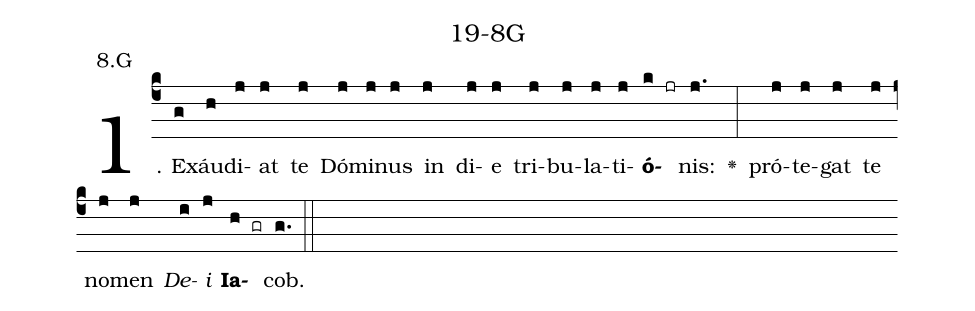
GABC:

name: 19-8G;
annotation: 8.G;
%%
(c4)1. Ex(g)áu(h)di(j)at(j) te(j) Dó(j)mi(j)nus(j) in(j) di(j)e(j) tri(j)bu(j)la(j)ti(j)<b>ó</b>(k jr)nis:(j.) <v>\greheightstar</v>(:) pró(j)te(j)gat(j) te(j) no(j)men(j) <i>De</i>(i)<i>i</i>(j) <b>Ia</b>(h gr)cob.(g.) (::)


%E(j) u(j) o(i) u(j) a(h) e.(g.) (::)
